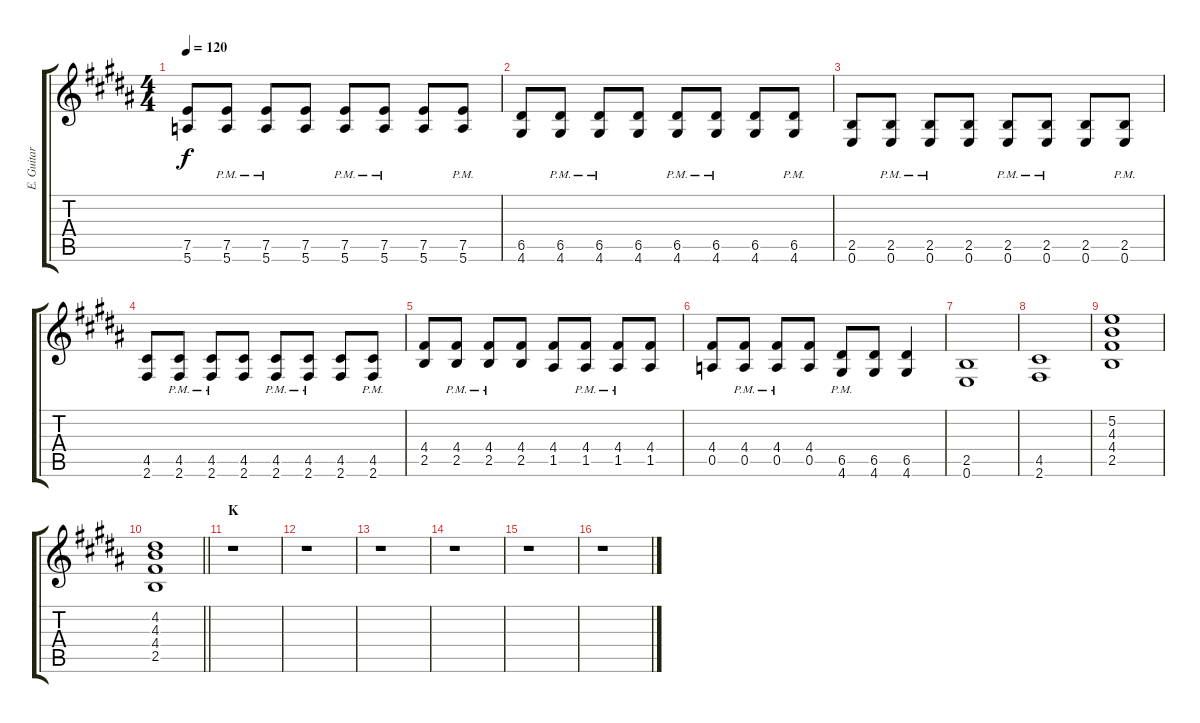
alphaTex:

\track ("E. Guitar I" "E. Guitar ") {instrument electricguitarclean}
\staff {score tabs}
\tuning (E4 B3 G3 D3 A2 E2) {hide}
\ts (4 4)
\tempo 120
\clef g2
\ks b
(7.5 5.6).8{dy f} (7.5{pm} 5.6{pm}).8 (7.5{pm} 5.6{pm}).8 (7.5 5.6).8 (7.5{pm} 5.6{pm}).8 (7.5{pm} 5.6{pm}).8 (7.5 5.6).8 (7.5{pm} 5.6{pm}).8 |
(6.5 4.6).8 (6.5{pm} 4.6{pm}).8 (6.5{pm} 4.6{pm}).8 (6.5 4.6).8 (6.5{pm} 4.6{pm}).8 (6.5{pm} 4.6{pm}).8 (6.5 4.6).8 (6.5{pm} 4.6{pm}).8 |
(2.5 0.6).8 (2.5{pm} 0.6{pm}).8 (2.5{pm} 0.6{pm}).8 (2.5 0.6).8 (2.5{pm} 0.6{pm}).8 (2.5{pm} 0.6{pm}).8 (2.5 0.6).8 (2.5{pm} 0.6{pm}).8 |
(4.5 2.6).8 (4.5{pm} 2.6{pm}).8 (4.5{pm} 2.6{pm}).8 (4.5 2.6).8 (4.5{pm} 2.6{pm}).8 (4.5{pm} 2.6{pm}).8 (4.5 2.6).8 (4.5{pm} 2.6{pm}).8 |
(4.4 2.5).8 (4.4{pm} 2.5{pm}).8 (4.4{pm} 2.5{pm}).8 (4.4 2.5).8 (4.4 1.5).8 (4.4{pm} 1.5{pm}).8 (4.4{pm} 1.5{pm}).8 (4.4 1.5).8 |
(4.4 0.5).8 (4.4{pm} 0.5{pm}).8 (4.4{pm} 0.5{pm}).8 (4.4 0.5).8 (6.5{pm} 4.6{pm}).8 (6.5 4.6).8 (6.5 4.6).4 |
(2.5 0.6).1 |
(4.5 2.6).1 |
(5.2 4.3 4.4 2.5).1 |
\barLineRight lightlight
(4.2 4.3 4.4 2.5).1 |
\section ("" "K")
r.1 |
r.1 |
r.1 |
r.1 |
r.1 |
r.1
